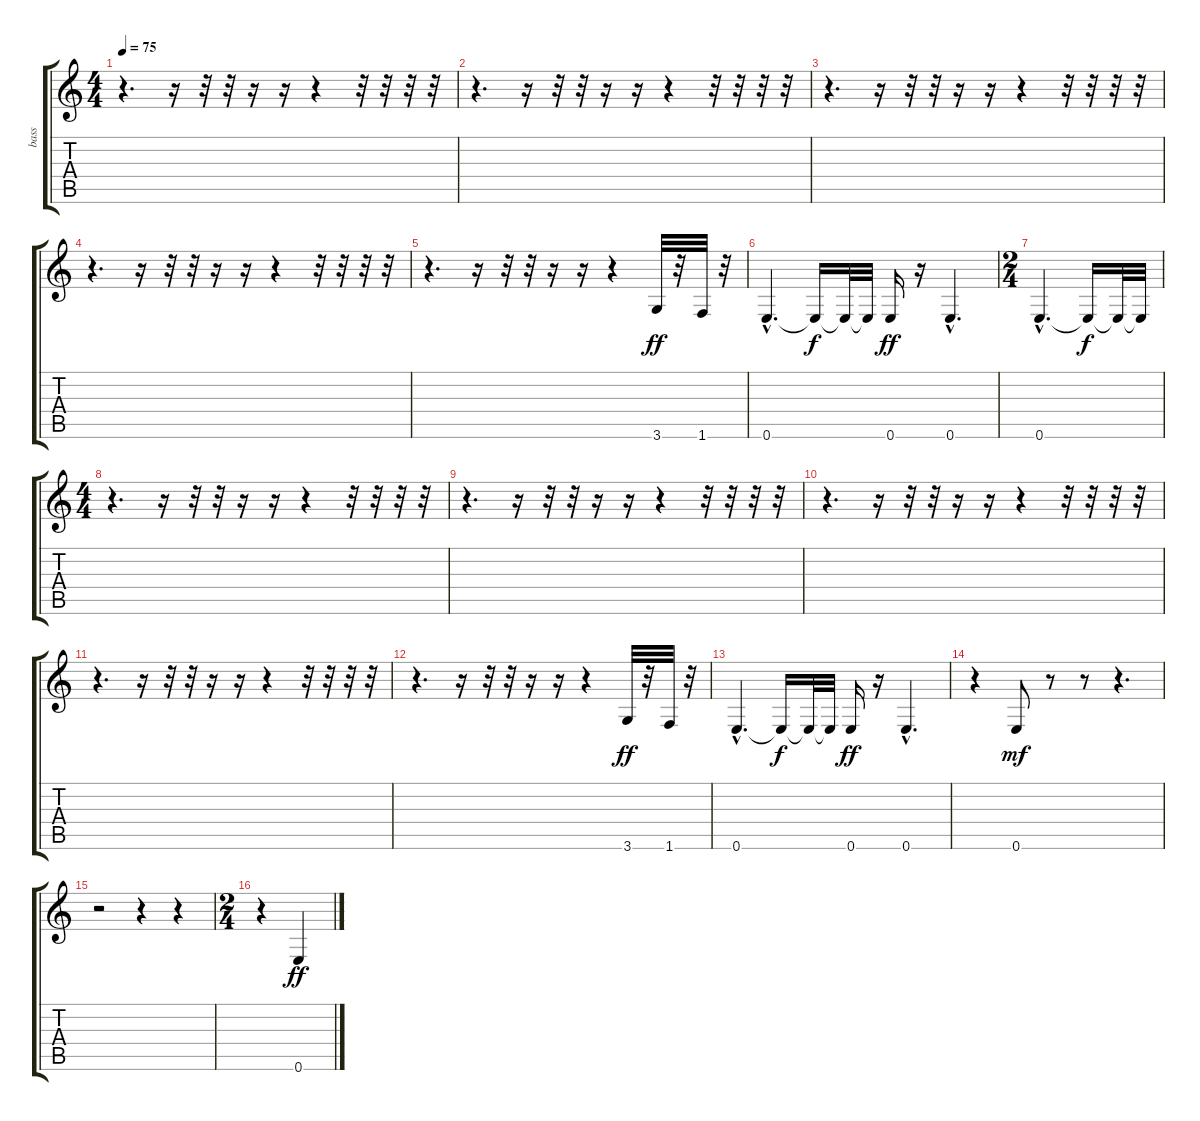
\track ("bass" "bass") {instrument electricbassfinger}
\staff {score tabs}
\tuning (E4 B3 G3 D3 A2 E2) {hide}
\ts (4 4)
\tempo 75
\clef g2
\ks c
r.4{d dy f} r.16 r.32 r.32 r.16 r.16 r.4 r.32 r.32 r.32 r.32 |
r.4{d} r.16 r.32 r.32 r.16 r.16 r.4 r.32 r.32 r.32 r.32 |
r.4{d} r.16 r.32 r.32 r.16 r.16 r.4 r.32 r.32 r.32 r.32 |
r.4{d} r.16 r.32 r.32 r.16 r.16 r.4 r.32 r.32 r.32 r.32 |
r.4{d} r.16 r.32 r.32 r.16 r.16 r.4 3.6.32{dy ff} r.32 1.6.32 r.32 |
0.6{hac}.4{d} 0.6{t}.16{dy f} 0.6{t}.32 0.6{t}.32 0.6.16{dy ff} r.16 0.6{hac}.4{d} |
\ts (2 4)
0.6{hac}.4{d} 0.6{t}.16{dy f} 0.6{t}.32 0.6{t}.32 |
\ts (4 4)
r.4{d} r.16 r.32 r.32 r.16 r.16 r.4 r.32 r.32 r.32 r.32 |
r.4{d} r.16 r.32 r.32 r.16 r.16 r.4 r.32 r.32 r.32 r.32 |
r.4{d} r.16 r.32 r.32 r.16 r.16 r.4 r.32 r.32 r.32 r.32 |
r.4{d} r.16 r.32 r.32 r.16 r.16 r.4 r.32 r.32 r.32 r.32 |
r.4{d} r.16 r.32 r.32 r.16 r.16 r.4 3.6.32{dy ff} r.32 1.6.32 r.32 |
0.6{hac}.4{d} 0.6{t}.16{dy f} 0.6{t}.32 0.6{t}.32 0.6.16{dy ff} r.16 0.6{hac}.4{d} |
r.4 0.6.8{dy mf} r.8 r.8 r.4{d} |
r.2 r.4 r.4 |
\ts (2 4)
r.4 0.6.4{dy ff}
